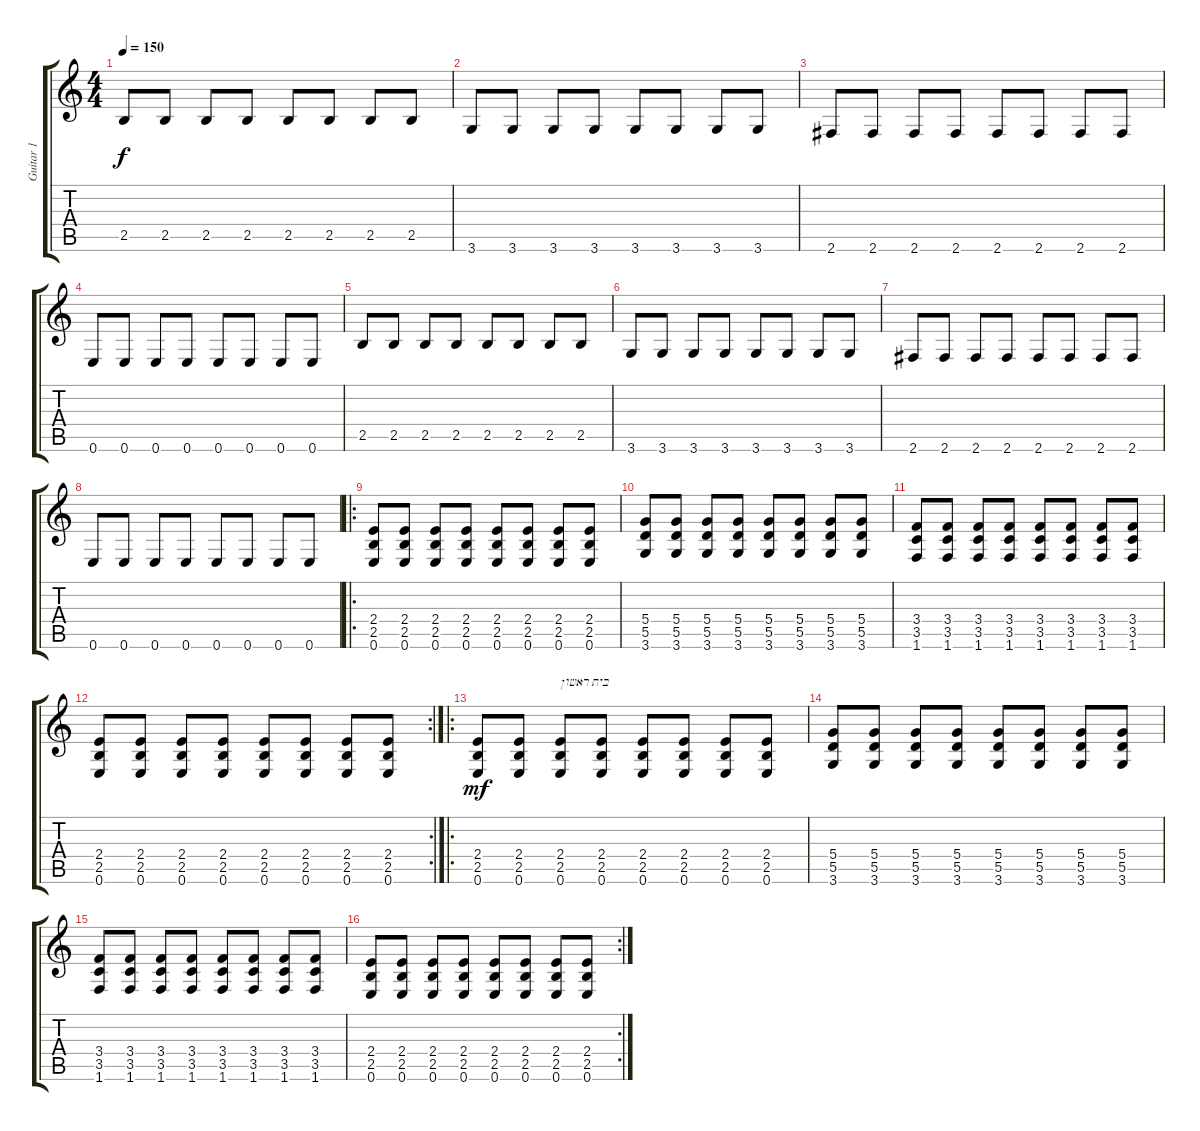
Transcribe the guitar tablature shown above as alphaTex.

\track ("Guitar 1" "Guitar 1") {instrument acousticguitarsteel}
\staff {score tabs}
\tuning (E4 B3 G3 D3 A2 E2) {hide}
\ts (4 4)
\tempo 150
\clef g2
\ks c
2.5.8{dy f instrument acousticguitarsteel} 2.5.8 2.5.8 2.5.8 2.5.8 2.5.8 2.5.8 2.5.8 |
3.6.8 3.6.8 3.6.8 3.6.8 3.6.8 3.6.8 3.6.8 3.6.8 |
2.6.8 2.6.8 2.6.8 2.6.8 2.6.8 2.6.8 2.6.8 2.6.8 |
0.6.8 0.6.8 0.6.8 0.6.8 0.6.8 0.6.8 0.6.8 0.6.8 |
2.5.8 2.5.8 2.5.8 2.5.8 2.5.8 2.5.8 2.5.8 2.5.8 |
3.6.8 3.6.8 3.6.8 3.6.8 3.6.8 3.6.8 3.6.8 3.6.8 |
2.6.8 2.6.8 2.6.8 2.6.8 2.6.8 2.6.8 2.6.8 2.6.8 |
0.6.8 0.6.8 0.6.8 0.6.8 0.6.8 0.6.8 0.6.8 0.6.8 |
\ro
(2.4 2.5 0.6).8 (2.4 2.5 0.6).8 (2.4 2.5 0.6).8 (2.4 2.5 0.6).8 (2.4 2.5 0.6).8 (2.4 2.5 0.6).8 (2.4 2.5 0.6).8 (2.4 2.5 0.6).8 |
(5.4 5.5 3.6).8 (5.4 5.5 3.6).8 (5.4 5.5 3.6).8 (5.4 5.5 3.6).8 (5.4 5.5 3.6).8 (5.4 5.5 3.6).8 (5.4 5.5 3.6).8 (5.4 5.5 3.6).8 |
(3.4 3.5 1.6).8 (3.4 3.5 1.6).8 (3.4 3.5 1.6).8 (3.4 3.5 1.6).8 (3.4 3.5 1.6).8 (3.4 3.5 1.6).8 (3.4 3.5 1.6).8 (3.4 3.5 1.6).8 |
\rc 2
(2.4 2.5 0.6).8 (2.4 2.5 0.6).8 (2.4 2.5 0.6).8 (2.4 2.5 0.6).8 (2.4 2.5 0.6).8 (2.4 2.5 0.6).8 (2.4 2.5 0.6).8 (2.4 2.5 0.6).8 |
\ro
(2.4 2.5 0.6).8{dy mf} (2.4 2.5 0.6).8 (2.4 2.5 0.6).8{txt "בית ראשון"} (2.4 2.5 0.6).8 (2.4 2.5 0.6).8 (2.4 2.5 0.6).8 (2.4 2.5 0.6).8 (2.4 2.5 0.6).8 |
(5.4 5.5 3.6).8 (5.4 5.5 3.6).8 (5.4 5.5 3.6).8 (5.4 5.5 3.6).8 (5.4 5.5 3.6).8 (5.4 5.5 3.6).8 (5.4 5.5 3.6).8 (5.4 5.5 3.6).8 |
(3.4 3.5 1.6).8 (3.4 3.5 1.6).8 (3.4 3.5 1.6).8 (3.4 3.5 1.6).8 (3.4 3.5 1.6).8 (3.4 3.5 1.6).8 (3.4 3.5 1.6).8 (3.4 3.5 1.6).8 |
\rc 2
(2.4 2.5 0.6).8 (2.4 2.5 0.6).8 (2.4 2.5 0.6).8 (2.4 2.5 0.6).8 (2.4 2.5 0.6).8 (2.4 2.5 0.6).8 (2.4 2.5 0.6).8 (2.4 2.5 0.6).8
